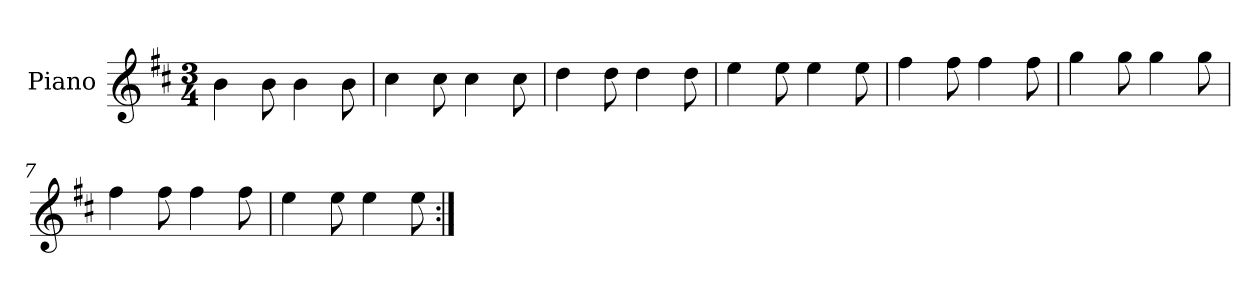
**kern
*part1
*staff1
*I"Piano
*I'Pno.
*clefG2
*k[f#c#]
*M3/4
*MM280
=1
4b\
8b\
4b\
8b\
=2
4cc#\
8cc#\
4cc#\
8cc#\
=3
4dd\
8dd\
4dd\
8dd\
=4
4ee\
8ee\
4ee\
8ee\
=5
4ff#\
8ff#\
4ff#\
8ff#\
=6
4gg\
8gg\
4gg\
8gg\
=7
4ff#\
8ff#\
4ff#\
8ff#\
=8
4ee\
8ee\
4ee\
8ee\
=:|!
*-
